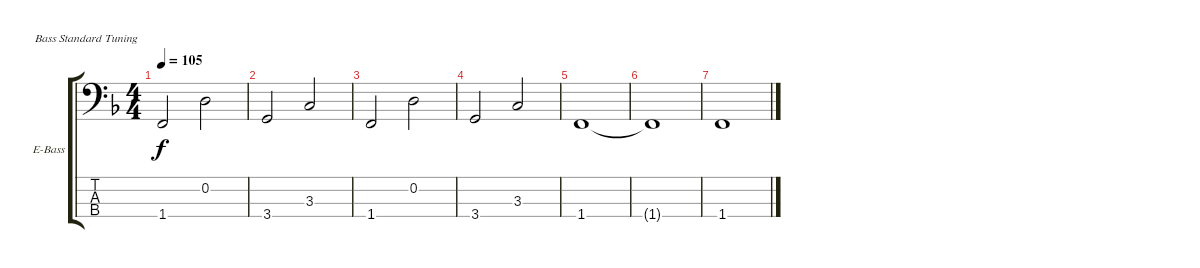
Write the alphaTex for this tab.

\bracketExtendMode groupsimilarinstruments
\firstSystemTrackNameOrientation horizontal
\otherSystemsTrackNameOrientation horizontal
\track ("Electric Bass" "E-Bass") {instrument electricbassfinger}
\staff {score tabs}
\tuning (G2 D2 A1 E1)
\ts (4 4)
\tempo 105
\clef f4
\scale
0.245059
\ks f
1.4.2{dy f} 0.2.2 |
\scale
0.333333 3.4.2 3.3.2 |
\scale
0.333333 1.4.2 0.2.2 |
\scale
0.333333 3.4.2 3.3.2 |
1.4.1 |
1.4{t}.1 |
1.4.1
